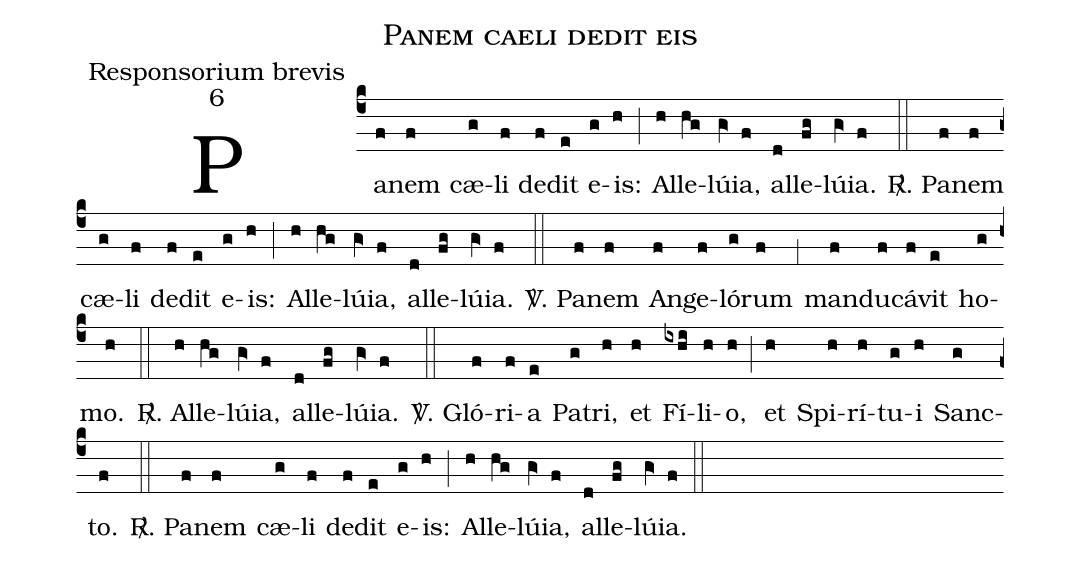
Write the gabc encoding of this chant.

name:Panem caeli dedit eis;
office-part:Responsorium brevis;
mode:6;
%%
(c4) Pa(f)nem(f) cæ(g)li(f) de(f)dit(e) e(g)is:(h) (;) Al(h)le(hg)lú(gV>)ia,(f) al(d)le(fg)lú(gV>)ia.(f) (::)

<sp>R/</sp>. Pa(f)nem(f) cæ(g)li(f) de(f)dit(e) e(g)is:(h) (;) Al(h)le(hg)lú(gV>)ia,(f) al(d)le(fg)lú(gV>)ia.(f) (::)

<sp>V/</sp>. Pa(f)nem(f) An(f)ge(f)ló(g)rum(f) (,1) man(f)du(f)cá(f)vit(e) ho(g)mo.(h) (::)

<sp>R/</sp>. Al(h)le(hg)lú(gV>)ia,(f) al(d)le(fg)lú(gV>)ia.(f) (::)

<sp>V/</sp>. Gló(f)ri(f)a(e) Pa(g)tri,(h) et(h) Fí(ixhi)li(h)o,(h) (;) et(h) Spi(h)rí(h)tu(g)i(h) Sanc(g)to.(f) (::)

<sp>R/</sp>. Pa(f)nem(f) cæ(g)li(f) de(f)dit(e) e(g)is:(h) (;) Al(h)le(hg)lú(gV>)ia,(f) al(d)le(fg)lú(gV>)ia.(f) (::)
